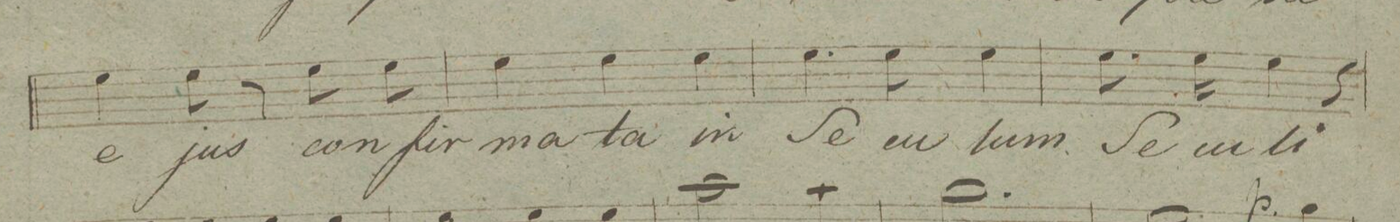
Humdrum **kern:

**kern	**text	**dynam
*I"Alto.	*	*
*clefC3	*	*
*k[f#]	*	*
*M3/4	*	*
4f#\	e-	.
8f#\	-jus	.
8r	.	.
8f#\	con-	.
8f#\	-fir-	.
=64	=64	=64
4f#\	-ma-	.
4f#\	-ta	.
4f#\	in	.
=65	=65	=65
4.f#\	Se-	.
8f#\	-cu-	.
4f#\	-lum	.
=66	=66	=66
8.f#\	Se-	.
16f#\	-cu-	.
4f#\	-li	.
4r	.	.
=67	=67	=67
*-	*-	*-
